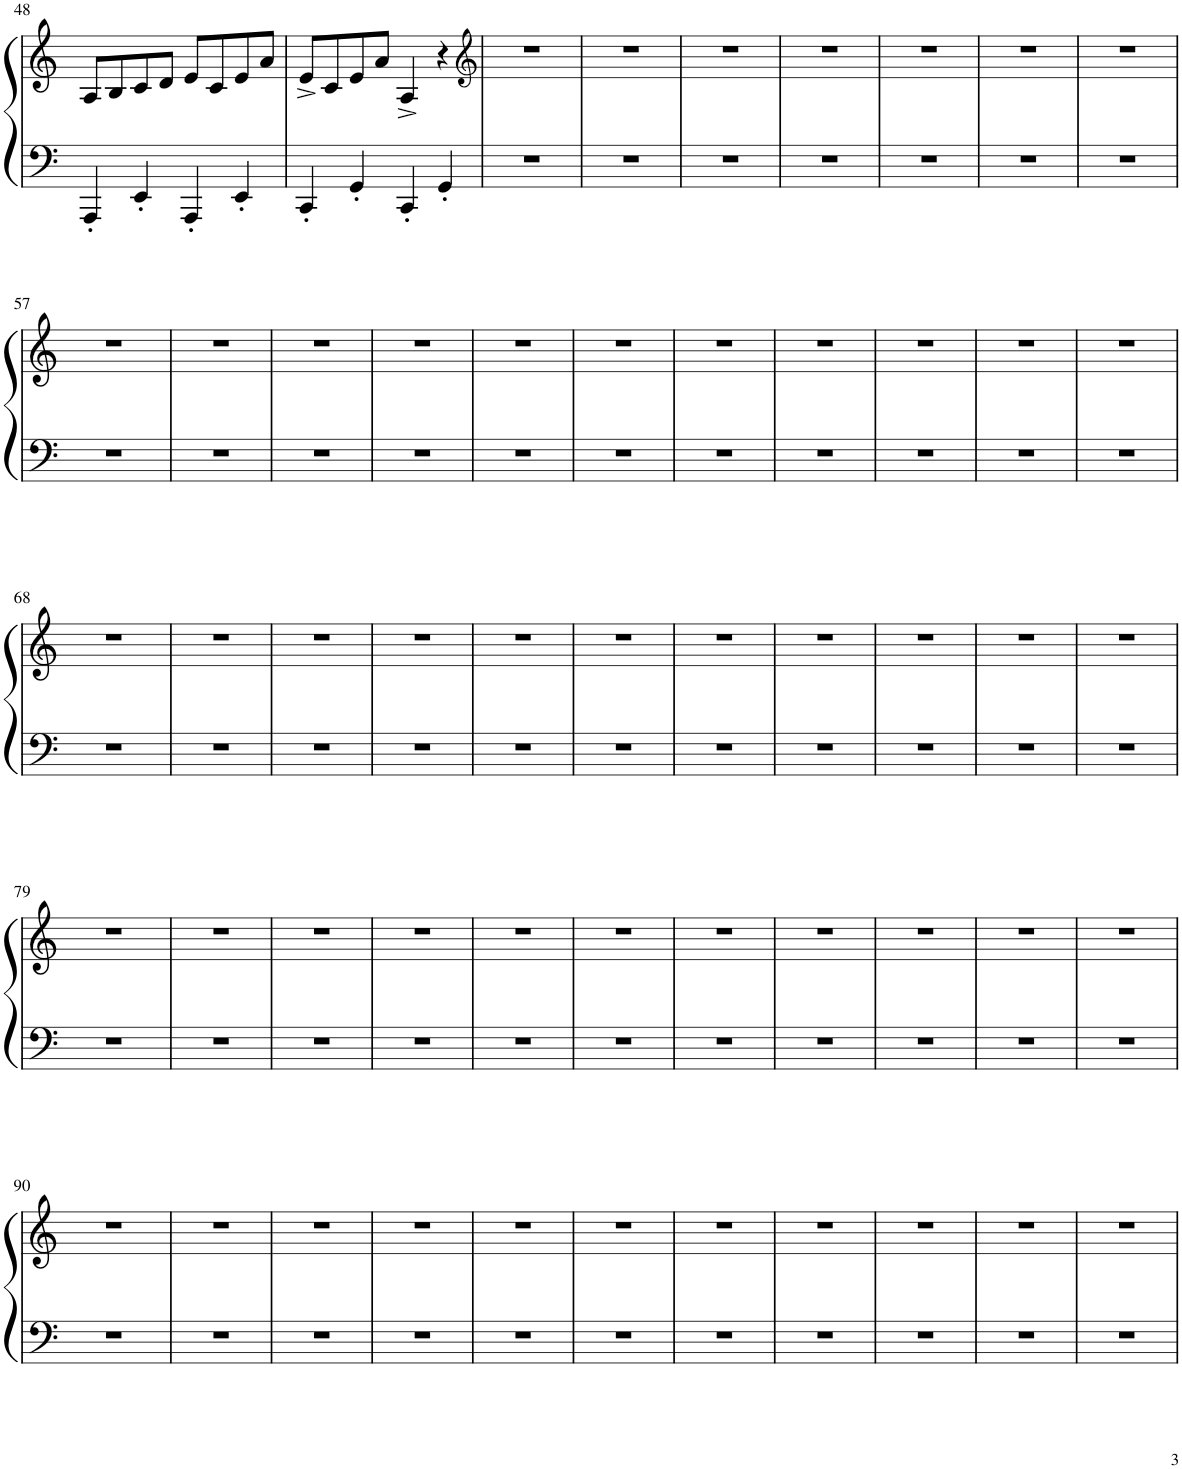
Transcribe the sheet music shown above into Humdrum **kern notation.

**kern	**kern
*part1	*part1
*staff2	*staff1
*I"Piano	*
*I'Pno.	*
!!LO:PB:g=z
*clefF4	*clefG2
*k[]	*k[]
*M4/4	*M4/4
=48	=48
4AAA'/	8A/L
.	8B/
4EE'/	8c/
.	8d/J
4AAA'/	8e/L
.	8c/
4EE'/	8e/
.	8a/J
=49	=49
4CC'/	8e^/L
.	8c/
4GG'/	8e/
.	8a/J
4CC'/	4A^/
4GG'/	4r
=50	=50
*	*clefG2
1r	1r
=51	=51
1r	1r
=52	=52
1r	1r
=53	=53
1r	1r
=54	=54
1r	1r
=55	=55
1r	1r
=56	=56
1r	1r
!!LO:LB:g=z
=57	=57
1r	1r
=58	=58
1r	1r
=59	=59
1r	1r
=60	=60
1r	1r
=61	=61
1r	1r
=62	=62
1r	1r
=63	=63
1r	1r
=64	=64
1r	1r
=65	=65
1r	1r
=66	=66
1r	1r
=67	=67
1r	1r
!!LO:LB:g=z
=68	=68
1r	1r
=69	=69
1r	1r
=70	=70
1r	1r
=71	=71
1r	1r
=72	=72
1r	1r
=73	=73
1r	1r
=74	=74
1r	1r
=75	=75
1r	1r
=76	=76
1r	1r
=77	=77
1r	1r
=78	=78
1r	1r
!!LO:LB:g=z
=79	=79
1r	1r
=80	=80
1r	1r
=81	=81
1r	1r
=82	=82
1r	1r
=83	=83
1r	1r
=84	=84
1r	1r
=85	=85
1r	1r
=86	=86
1r	1r
=87	=87
1r	1r
=88	=88
1r	1r
=89	=89
1r	1r
!!LO:LB:g=z
=90	=90
1r	1r
=91	=91
1r	1r
=92	=92
1r	1r
=93	=93
1r	1r
=94	=94
1r	1r
=95	=95
1r	1r
=96	=96
1r	1r
=97	=97
1r	1r
=98	=98
1r	1r
=99	=99
1r	1r
=100	=100
1r	1r
=	=
*-	*-
